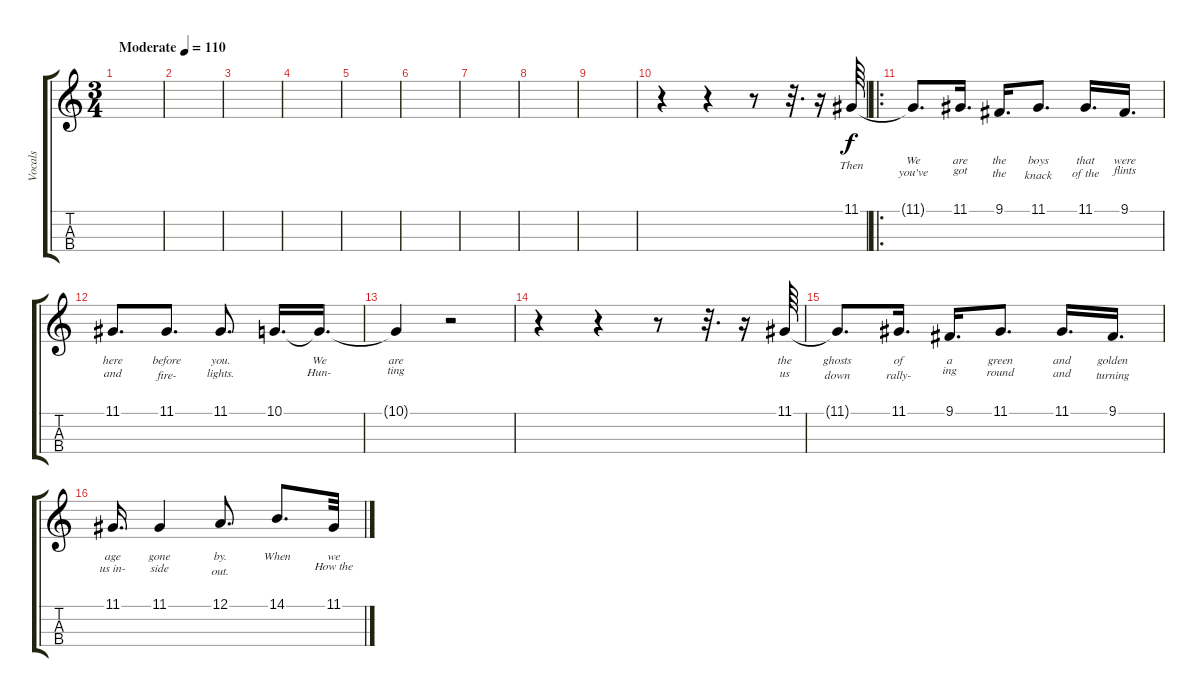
\track ("Vocals" "Vocals") {instrument choiraahs}
\staff {score tabs}
\tuning (A3 D3 G2 C2) {hide}
\ts (3 4)
\tempo (110 "Moderate")
\clef g2
\ks c
|
|
|
|
|
|
|
|
|
r.4 r.4 r.8 r.32{d} r.16 11.1.64{lyrics (0 "") lyrics (1 "Then") lyrics (2 "") lyrics (3 "") lyrics (4 "")} |
\ro
11.1{t}.8{d lyrics (0 "We") lyrics (1 "you've") lyrics (2 "") lyrics (3 "") lyrics (4 "")} 11.1.16{d lyrics (0 "are") lyrics (1 "got") lyrics (2 "") lyrics (3 "") lyrics (4 "")} 9.1.16{d lyrics (0 "the") lyrics (1 "the") lyrics (2 "") lyrics (3 "") lyrics (4 "")} 11.1.8{d lyrics (0 "boys") lyrics (1 "knack") lyrics (2 "") lyrics (3 "") lyrics (4 "")} 11.1.16{d lyrics (0 "that") lyrics (1 "of the") lyrics (2 "") lyrics (3 "") lyrics (4 "")} 9.1.16{d lyrics (0 "were") lyrics (1 "flints") lyrics (2 "") lyrics (3 "") lyrics (4 "")} |
11.1.8{d lyrics (0 "here") lyrics (1 "and") lyrics (2 "") lyrics (3 "") lyrics (4 "")} 11.1.8{d lyrics (0 "before") lyrics (1 "fire-") lyrics (2 "") lyrics (3 "") lyrics (4 "")} 11.1.8{d lyrics (0 "you.") lyrics (1 "lights.") lyrics (2 "") lyrics (3 "") lyrics (4 "")} 10.1.16{d lyrics (0 "") lyrics (1 "") lyrics (2 "") lyrics (3 "") lyrics (4 "")} 10.1{t}.16{d lyrics (0 "We") lyrics (1 "Hun-") lyrics (2 "") lyrics (3 "") lyrics (4 "")} |
10.1{t}.4{lyrics (0 "are") lyrics (1 "ting") lyrics (2 "") lyrics (3 "") lyrics (4 "")} r.2 |
r.4 r.4 r.8 r.32{d} r.16 11.1.64{lyrics (0 "the") lyrics (1 "us") lyrics (2 "") lyrics (3 "") lyrics (4 "")} |
11.1{t}.8{d lyrics (0 "ghosts") lyrics (1 "down") lyrics (2 "") lyrics (3 "") lyrics (4 "")} 11.1.16{d lyrics (0 "of") lyrics (1 "rally-") lyrics (2 "") lyrics (3 "") lyrics (4 "")} 9.1.16{d lyrics (0 "a") lyrics (1 "ing") lyrics (2 "") lyrics (3 "") lyrics (4 "")} 11.1.8{d lyrics (0 "green") lyrics (1 "round") lyrics (2 "") lyrics (3 "") lyrics (4 "")} 11.1.16{d lyrics (0 "and") lyrics (1 "and") lyrics (2 "") lyrics (3 "") lyrics (4 "")} 9.1.16{d lyrics (0 "golden") lyrics (1 "turning") lyrics (2 "") lyrics (3 "") lyrics (4 "")} |
11.1.16{d lyrics (0 "age") lyrics (1 "us in-") lyrics (2 "") lyrics (3 "") lyrics (4 "")} 11.1.4{lyrics (0 "gone") lyrics (1 "side") lyrics (2 "") lyrics (3 "") lyrics (4 "")} 12.1.8{d lyrics (0 "by.") lyrics (1 "out.") lyrics (2 "") lyrics (3 "") lyrics (4 "")} 14.1.8{d lyrics (0 "When") lyrics (1 "") lyrics (2 "") lyrics (3 "") lyrics (4 "")} 11.1.32{lyrics (0 "we") lyrics (1 "How the") lyrics (2 "") lyrics (3 "") lyrics (4 "")}
